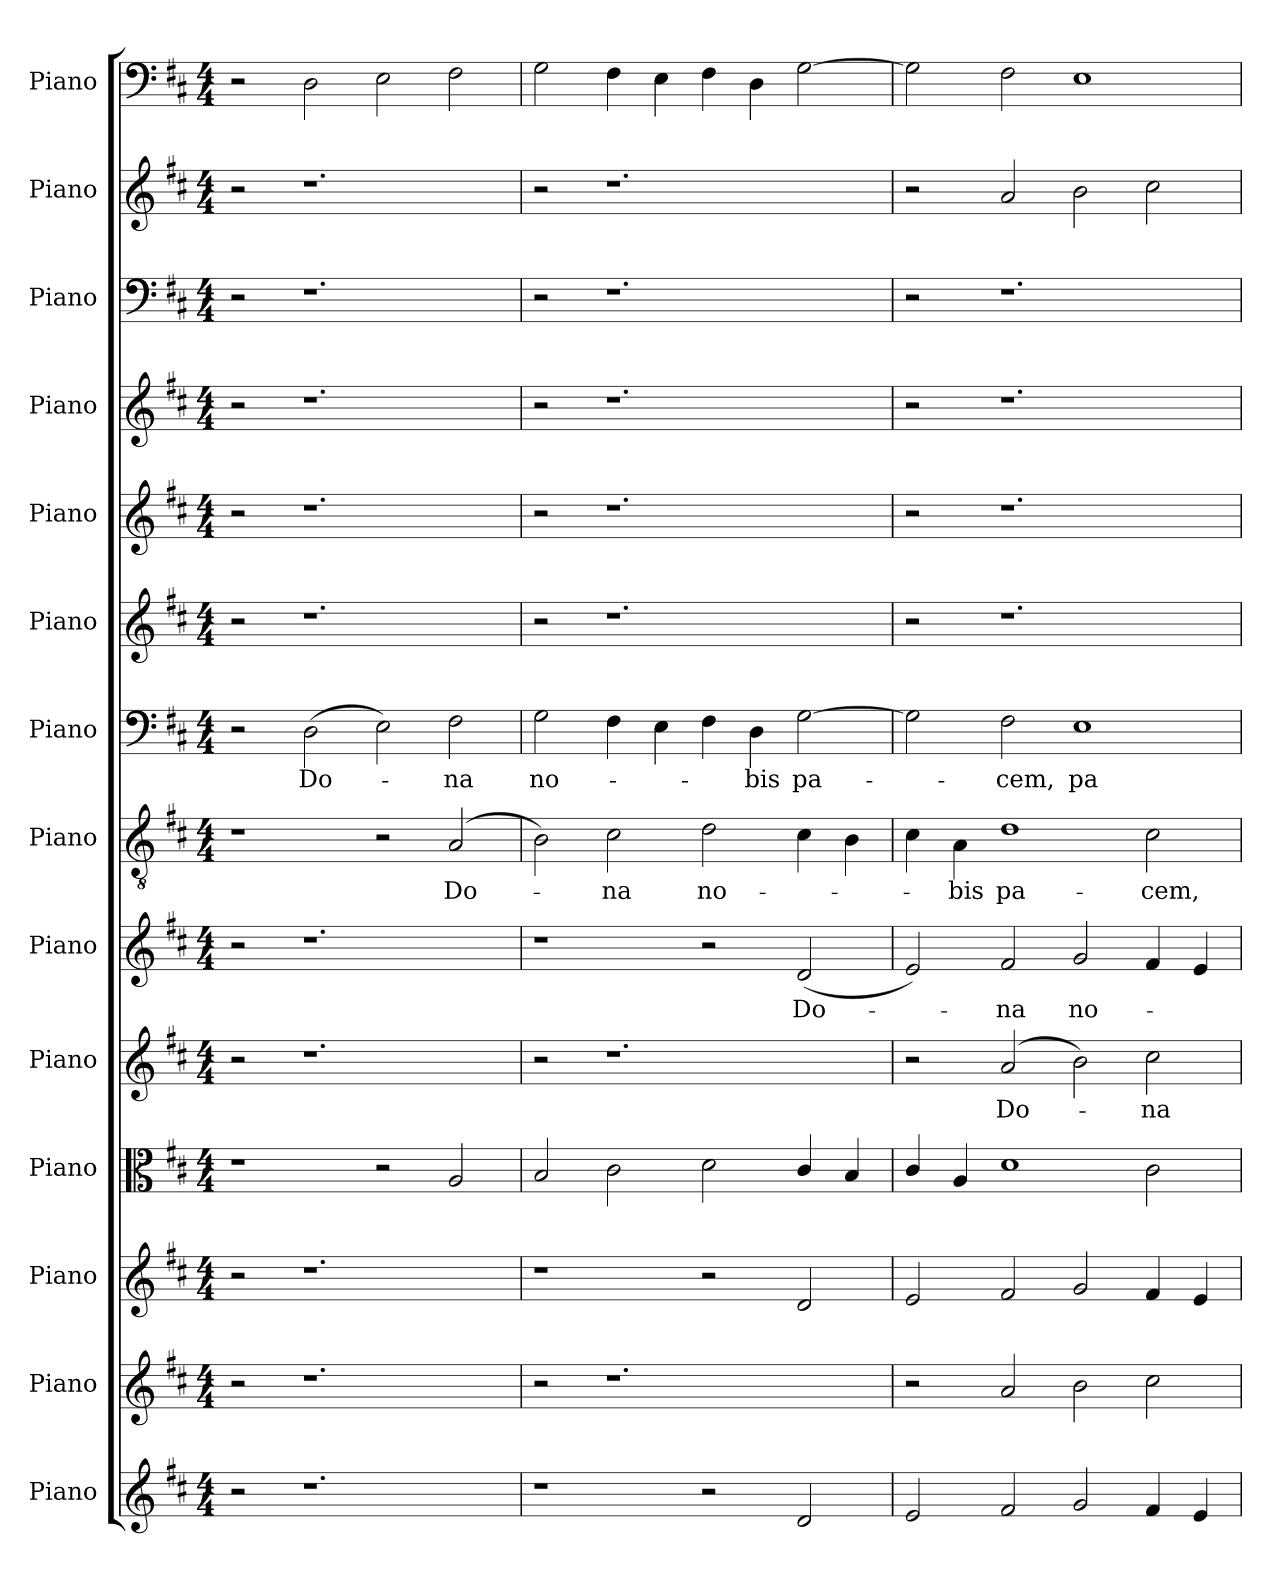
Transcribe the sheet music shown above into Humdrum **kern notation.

**kern	**kern	**kern	**kern	**kern	**text	**kern	**text	**kern	**text	**kern	**text	**kern	**kern	**kern	**kern	**kern	**kern
*part14	*part13	*part12	*part11	*part10	*part10	*part9	*part9	*part8	*part8	*part7	*part7	*part6	*part5	*part4	*part3	*part2	*part1
*staff14	*staff13	*staff12	*staff11	*staff10	*staff10	*staff9	*staff9	*staff8	*staff8	*staff7	*staff7	*staff6	*staff5	*staff4	*staff3	*staff2	*staff1
*I"Piano	*I"Piano	*I"Piano	*I"Piano	*I"Piano	*	*I"Piano	*	*I"Piano	*	*I"Piano	*	*I"Piano	*I"Piano	*I"Piano	*I"Piano	*I"Piano	*I"Piano
*I'Pno	*I'Pno	*I'Pno	*I'Pno	*I'Pno	*	*I'Pno	*	*I'Pno	*	*I'Pno	*	*I'Pno	*I'Pno	*I'Pno	*I'Pno	*I'Pno	*I'Pno
*clefG2	*clefG2	*clefG2	*clefC3	*clefG2	*	*clefG2	*	*clefGv2	*	*clefF4	*	*clefG2	*clefG2	*clefG2	*clefF4	*clefG2	*clefF4
*k[f#c#]	*k[f#c#]	*k[f#c#]	*k[f#c#]	*k[f#c#]	*	*k[f#c#]	*	*k[f#c#]	*	*k[f#c#]	*	*k[f#c#]	*k[f#c#]	*k[f#c#]	*k[f#c#]	*k[f#c#]	*k[f#c#]
*D:	*D:	*D:	*D:	*D:	*	*D:	*	*D:	*	*D:	*	*D:	*D:	*D:	*D:	*D:	*D:
*M4/4	*M4/4	*M4/4	*M4/4	*M4/4	*	*M4/4	*	*M4/4	*	*M4/4	*	*M4/4	*M4/4	*M4/4	*M4/4	*M4/4	*M4/4
=1	=1	=1	=1	=1	=1	=1	=1	=1	=1	=1	=1	=1	=1	=1	=1	=1	=1
2r	2r	2r	1r	2r	.	2r	.	1r	.	2r	.	2r	2r	2r	2r	2r	2r
!	!	!	!	!	!	!	!	!	!	!	!LO:LY:b	!	!	!	!	!	!
1.r	1.r	1.r	.	1.r	.	1.r	.	.	.	(>2D\	Do-	1.r	1.r	1.r	1.r	1.r	2D\
.	.	.	2r	.	.	.	.	2r	.	2E\)	.	.	.	.	.	.	2E\
!	!	!	!	!	!	!	!	!	!LO:LY:b	!	!LO:LY:b	!	!	!	!	!	!
.	.	.	2A/	.	.	.	.	(<2A/	Do-	2F#\	-na	.	.	.	.	.	2F#\
=2	=2	=2	=2	=2	=2	=2	=2	=2	=2	=2	=2	=2	=2	=2	=2	=2	=2
!	!	!	!	!	!	!	!	!	!	!	!LO:LY:b	!	!	!	!	!	!
1r	2r	1r	2B/	2r	.	1r	.	2B\)	.	2G\	no-	2r	2r	2r	2r	2r	2G\
!	!	!	!	!	!	!	!	!	!LO:LY:b	!	!	!	!	!	!	!	!
.	1.r	.	2c#\	1.r	.	.	.	2c#\	-na	4F#\	.	1.r	1.r	1.r	1.r	1.r	4F#\
.	.	.	.	.	.	.	.	.	.	4E\	.	.	.	.	.	.	4E\
!	!	!	!	!	!	!	!	!	!LO:LY:b	!	!	!	!	!	!	!	!
2r	.	2r	2d\	.	.	2r	.	2d\	no-	4F#\	.	.	.	.	.	.	4F#\
!	!	!	!	!	!	!	!	!	!	!	!LO:LY:b	!	!	!	!	!	!
.	.	.	.	.	.	.	.	.	.	4D\	-bis	.	.	.	.	.	4D\
!	!	!	!	!	!	!	!LO:LY:b	!	!	!	!LO:LY:b	!	!	!	!	!	!
2d/	.	2d/	4c#/	.	.	(<2d/	Do-	4c#\	.	[2G\	pa-	.	.	.	.	.	[2G\
.	.	.	4B/	.	.	.	.	4B\	.	.	.	.	.	.	.	.	.
=3	=3	=3	=3	=3	=3	=3	=3	=3	=3	=3	=3	=3	=3	=3	=3	=3	=3
2e/	2r	2e/	4c#/	2r	.	2e/)	.	4c#\	.	2G\]	.	2r	2r	2r	2r	2r	2G\]
!	!	!	!	!	!	!	!	!	!LO:LY:b	!	!	!	!	!	!	!	!
.	.	.	4A/	.	.	.	.	4A\	-bis	.	.	.	.	.	.	.	.
!	!	!	!	!	!LO:LY:b	!	!LO:LY:b	!	!LO:LY:b	!	!LO:LY:b	!	!	!	!	!	!
2f#/	2a/	2f#/	1d	(>2a/	Do-	2f#/	-na	1d	pa-	2F#\	-cem,	1.r	1.r	1.r	1.r	2a/	2F#\
!	!	!	!	!	!	!	!LO:LY:b	!	!	!	!LO:LY:b	!	!	!	!	!	!
2g/	2b\	2g/	.	2b\)	.	2g/	no-	.	.	1E	pa-	.	.	.	.	2b\	1E
!	!	!	!	!	!LO:LY:b	!	!	!	!LO:LY:b	!	!	!	!	!	!	!	!
4f#/	2cc#\	4f#/	2c#\	2cc#\	-na	4f#/	.	2c#\	-cem,	.	.	.	.	.	.	2cc#\	.
4e/	.	4e/	.	.	.	4e/	.	.	.	.	.	.	.	.	.	.	.
=	=	=	=	=	=	=	=	=	=	=	=	=	=	=	=	=	=
*-	*-	*-	*-	*-	*-	*-	*-	*-	*-	*-	*-	*-	*-	*-	*-	*-	*-
